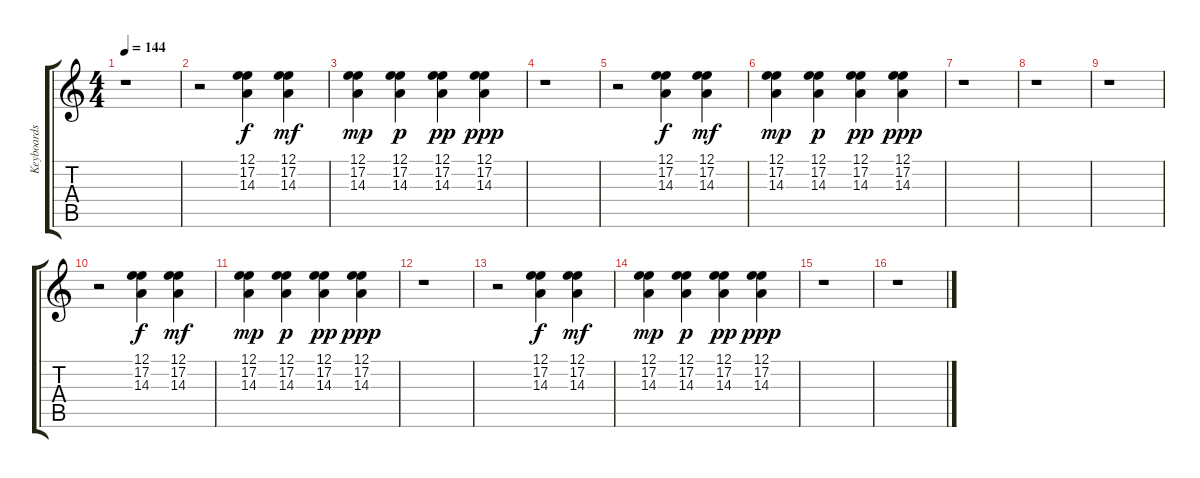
\track ("Keyboards" "Keyboards") {instrument electricpiano1}
\staff {score tabs}
\tuning (E4 B3 G3 D3 A2 E2) {hide}
\ts (4 4)
\tempo 144
\clef g2
\ks c
r.1{dy pp} |
r.2 (12.1 17.2 14.3).4{dy f} (12.1 17.2 14.3).4{dy mf} |
(12.1 17.2 14.3).4{dy mp} (12.1 17.2 14.3).4{dy p} (12.1 17.2 14.3).4{dy pp} (12.1 17.2 14.3).4{dy ppp} |
r.1 |
r.2 (12.1 17.2 14.3).4{dy f} (12.1 17.2 14.3).4{dy mf} |
(12.1 17.2 14.3).4{dy mp} (12.1 17.2 14.3).4{dy p} (12.1 17.2 14.3).4{dy pp} (12.1 17.2 14.3).4{dy ppp} |
r.1 |
r.1 |
r.1 |
r.2 (12.1 17.2 14.3).4{dy f} (12.1 17.2 14.3).4{dy mf} |
(12.1 17.2 14.3).4{dy mp} (12.1 17.2 14.3).4{dy p} (12.1 17.2 14.3).4{dy pp} (12.1 17.2 14.3).4{dy ppp} |
r.1 |
r.2 (12.1 17.2 14.3).4{dy f} (12.1 17.2 14.3).4{dy mf} |
(12.1 17.2 14.3).4{dy mp} (12.1 17.2 14.3).4{dy p} (12.1 17.2 14.3).4{dy pp} (12.1 17.2 14.3).4{dy ppp} |
r.1 |
r.1
